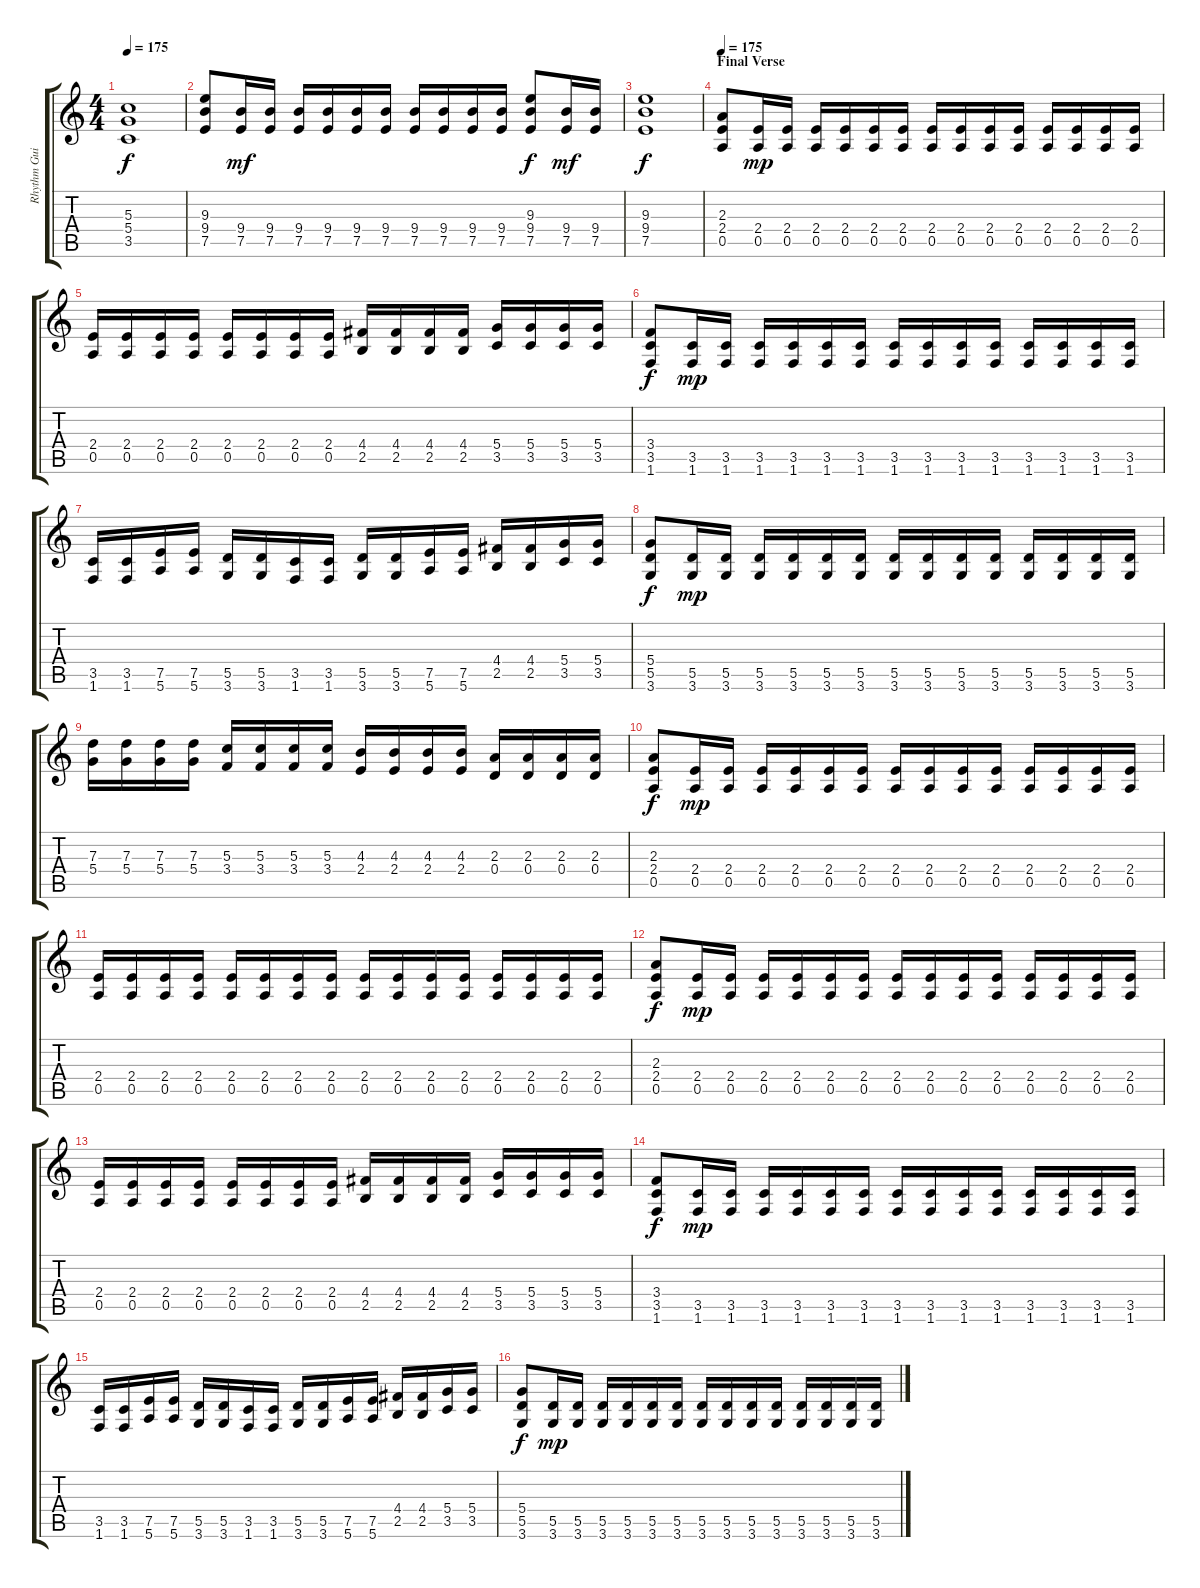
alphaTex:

\track ("Rhythm Guitar" "Rhythm Gui") {instrument distortionguitar}
\staff {score tabs}
\tuning (E4 B3 G3 D3 A2 E2) {hide}
\ts (4 4)
\tempo 175
\clef g2
\ks c
(5.3 5.4 3.5).1{dy f} |
(9.3 9.4 7.5).8 (9.4 7.5).16{dy mf} (9.4 7.5).16 (9.4 7.5).16 (9.4 7.5).16 (9.4 7.5).16 (9.4 7.5).16 (9.4 7.5).16 (9.4 7.5).16 (9.4 7.5).16 (9.4 7.5).16 (9.3 9.4 7.5).8{dy f} (9.4 7.5).16{dy mf} (9.4 7.5).16 |
(9.3 9.4 7.5).1{dy f} |
\section ("" "Final Verse")
\tempo 175
(2.3 2.4 0.5).8 (2.4 0.5).16{dy mp} (2.4 0.5).16 (2.4 0.5).16 (2.4 0.5).16 (2.4 0.5).16 (2.4 0.5).16 (2.4 0.5).16 (2.4 0.5).16 (2.4 0.5).16 (2.4 0.5).16 (2.4 0.5).16 (2.4 0.5).16 (2.4 0.5).16 (2.4 0.5).16 |
(2.4 0.5).16 (2.4 0.5).16 (2.4 0.5).16 (2.4 0.5).16 (2.4 0.5).16 (2.4 0.5).16 (2.4 0.5).16 (2.4 0.5).16 (4.4 2.5).16 (4.4 2.5).16 (4.4 2.5).16 (4.4 2.5).16 (5.4 3.5).16 (5.4 3.5).16 (5.4 3.5).16 (5.4 3.5).16 |
(3.4 3.5 1.6).8{dy f} (3.5 1.6).16{dy mp} (3.5 1.6).16 (3.5 1.6).16 (3.5 1.6).16 (3.5 1.6).16 (3.5 1.6).16 (3.5 1.6).16 (3.5 1.6).16 (3.5 1.6).16 (3.5 1.6).16 (3.5 1.6).16 (3.5 1.6).16 (3.5 1.6).16 (3.5 1.6).16 |
(3.5 1.6).16 (3.5 1.6).16 (7.5 5.6).16 (7.5 5.6).16 (5.5 3.6).16 (5.5 3.6).16 (3.5 1.6).16 (3.5 1.6).16 (5.5 3.6).16 (5.5 3.6).16 (7.5 5.6).16 (7.5 5.6).16 (4.4 2.5).16 (4.4 2.5).16 (5.4 3.5).16 (5.4 3.5).16 |
(5.4 5.5 3.6).8{dy f} (5.5 3.6).16{dy mp} (5.5 3.6).16 (5.5 3.6).16 (5.5 3.6).16 (5.5 3.6).16 (5.5 3.6).16 (5.5 3.6).16 (5.5 3.6).16 (5.5 3.6).16 (5.5 3.6).16 (5.5 3.6).16 (5.5 3.6).16 (5.5 3.6).16 (5.5 3.6).16 |
(7.3 5.4).16 (7.3 5.4).16 (7.3 5.4).16 (7.3 5.4).16 (5.3 3.4).16 (5.3 3.4).16 (5.3 3.4).16 (5.3 3.4).16 (4.3 2.4).16 (4.3 2.4).16 (4.3 2.4).16 (4.3 2.4).16 (2.3 0.4).16 (2.3 0.4).16 (2.3 0.4).16 (2.3 0.4).16 |
(2.3 2.4 0.5).8{dy f} (2.4 0.5).16{dy mp} (2.4 0.5).16 (2.4 0.5).16 (2.4 0.5).16 (2.4 0.5).16 (2.4 0.5).16 (2.4 0.5).16 (2.4 0.5).16 (2.4 0.5).16 (2.4 0.5).16 (2.4 0.5).16 (2.4 0.5).16 (2.4 0.5).16 (2.4 0.5).16 |
(2.4 0.5).16 (2.4 0.5).16 (2.4 0.5).16 (2.4 0.5).16 (2.4 0.5).16 (2.4 0.5).16 (2.4 0.5).16 (2.4 0.5).16 (2.4 0.5).16 (2.4 0.5).16 (2.4 0.5).16 (2.4 0.5).16 (2.4 0.5).16 (2.4 0.5).16 (2.4 0.5).16 (2.4 0.5).16 |
(2.3 2.4 0.5).8{dy f} (2.4 0.5).16{dy mp} (2.4 0.5).16 (2.4 0.5).16 (2.4 0.5).16 (2.4 0.5).16 (2.4 0.5).16 (2.4 0.5).16 (2.4 0.5).16 (2.4 0.5).16 (2.4 0.5).16 (2.4 0.5).16 (2.4 0.5).16 (2.4 0.5).16 (2.4 0.5).16 |
(2.4 0.5).16 (2.4 0.5).16 (2.4 0.5).16 (2.4 0.5).16 (2.4 0.5).16 (2.4 0.5).16 (2.4 0.5).16 (2.4 0.5).16 (4.4 2.5).16 (4.4 2.5).16 (4.4 2.5).16 (4.4 2.5).16 (5.4 3.5).16 (5.4 3.5).16 (5.4 3.5).16 (5.4 3.5).16 |
(3.4 3.5 1.6).8{dy f} (3.5 1.6).16{dy mp} (3.5 1.6).16 (3.5 1.6).16 (3.5 1.6).16 (3.5 1.6).16 (3.5 1.6).16 (3.5 1.6).16 (3.5 1.6).16 (3.5 1.6).16 (3.5 1.6).16 (3.5 1.6).16 (3.5 1.6).16 (3.5 1.6).16 (3.5 1.6).16 |
(3.5 1.6).16 (3.5 1.6).16 (7.5 5.6).16 (7.5 5.6).16 (5.5 3.6).16 (5.5 3.6).16 (3.5 1.6).16 (3.5 1.6).16 (5.5 3.6).16 (5.5 3.6).16 (7.5 5.6).16 (7.5 5.6).16 (4.4 2.5).16 (4.4 2.5).16 (5.4 3.5).16 (5.4 3.5).16 |
(5.4 5.5 3.6).8{dy f} (5.5 3.6).16{dy mp} (5.5 3.6).16 (5.5 3.6).16 (5.5 3.6).16 (5.5 3.6).16 (5.5 3.6).16 (5.5 3.6).16 (5.5 3.6).16 (5.5 3.6).16 (5.5 3.6).16 (5.5 3.6).16 (5.5 3.6).16 (5.5 3.6).16 (5.5 3.6).16
